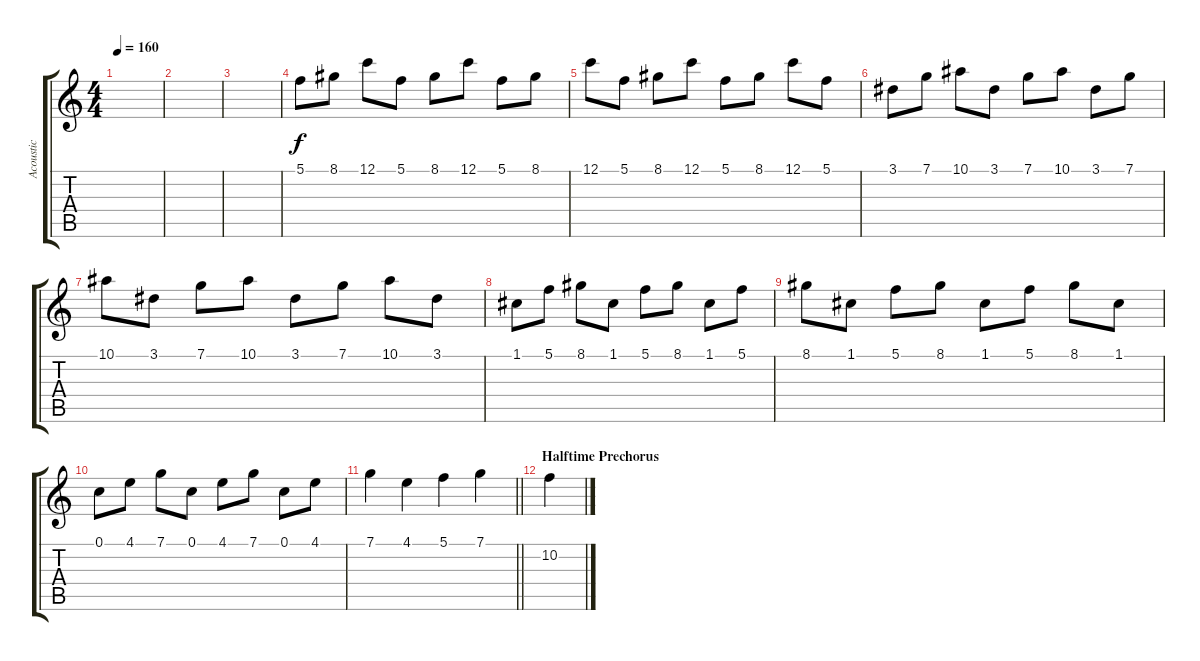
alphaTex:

\track ("Acoustic" "Acoustic") {instrument acousticguitarsteel}
\staff {score tabs}
\tuning (C4 G3 Eb3 Bb2 F2 C2) {hide}
\ts (4 4)
\tempo 160
\clef g2
\ks c
|
|
|
5.1.8 8.1.8 12.1.8 5.1.8 8.1.8 12.1.8 5.1.8 8.1.8 |
12.1.8 5.1.8 8.1.8 12.1.8 5.1.8 8.1.8 12.1.8 5.1.8 |
3.1.8 7.1.8 10.1.8 3.1.8 7.1.8 10.1.8 3.1.8 7.1.8 |
10.1.8 3.1.8 7.1.8 10.1.8 3.1.8 7.1.8 10.1.8 3.1.8 |
1.1.8 5.1.8 8.1.8 1.1.8 5.1.8 8.1.8 1.1.8 5.1.8 |
8.1.8 1.1.8 5.1.8 8.1.8 1.1.8 5.1.8 8.1.8 1.1.8 |
0.1.8 4.1.8 7.1.8 0.1.8 4.1.8 7.1.8 0.1.8 4.1.8 |
\barLineRight lightlight
7.1.4 4.1.4 5.1.4 7.1.4 |
\section ("" "Halftime Prechorus")
10.2.4
